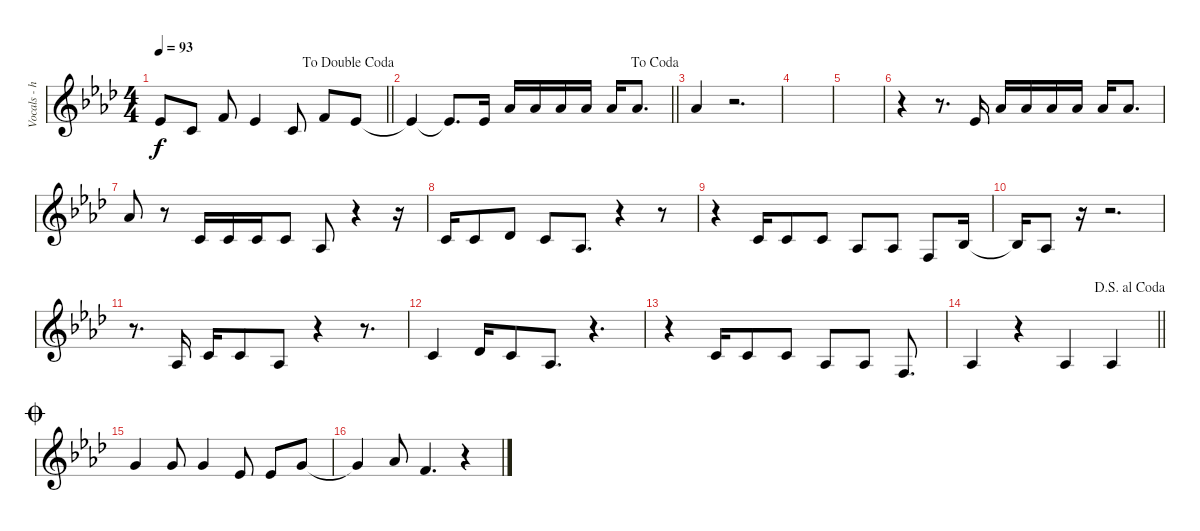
\track ("Vocals - hidden" "Vocals - h") {instrument bassoon}
\staff {score}
\tuning (E4 C4 G3 C3 G2 C2) {hide}
\ts (4 4)
\jump dadoublecoda
\tempo 93
\clef g2
\barLineRight lightlight
\ks ab
8.3{t}.8{dy f} 5.3.8 5.2.8 8.3.4 5.3.8 5.2.8 8.3.8 |
\jump dacoda
\barLineRight lightlight
8.3{t}.4 8.3{t}.8{d} 8.3.16 8.2.16 8.2.16 8.2.16 8.2.16 8.2.16 8.2.8{d} |
8.2.4 r.2{d} |
|
|
r.4 r.8{d} 3.2.16 4.1.16 4.1.16 4.1.16 4.1.16 4.1.16 4.1.8{d} |
4.1.8 r.8 0.2.16 0.2.16 0.2.16 0.2.8 1.3.8 r.4 r.16 |
0.2.16 0.2.8 1.2.8 0.2.8 1.3.8{d} r.4 r.8 |
r.4 0.2.16 0.2.8 0.2.8 1.3.8 1.3.8 5.4.8 3.3.16 |
3.3{t}.16 1.3.8 r.16 r.2{d} |
r.8{d} 1.3.16 0.2.16 0.2.8 1.3.8 r.4 r.8{d} |
0.2.4 1.2.16 0.2.8 1.3.8{d} r.4{d} |
r.4 5.3.16 5.3.8 5.3.8 1.3.8 1.3.8 10.5.8{d} |
\jump dalsegnoalcoda
\barLineRight lightlight
1.3.4 r.4 1.3.4 1.3.4 |
\jump coda
3.1.4 7.2.8 7.2.4 3.2.8 3.2.8 3.1.8 |
3.1{t}.4 4.1.8 5.2.4{d} r.4
